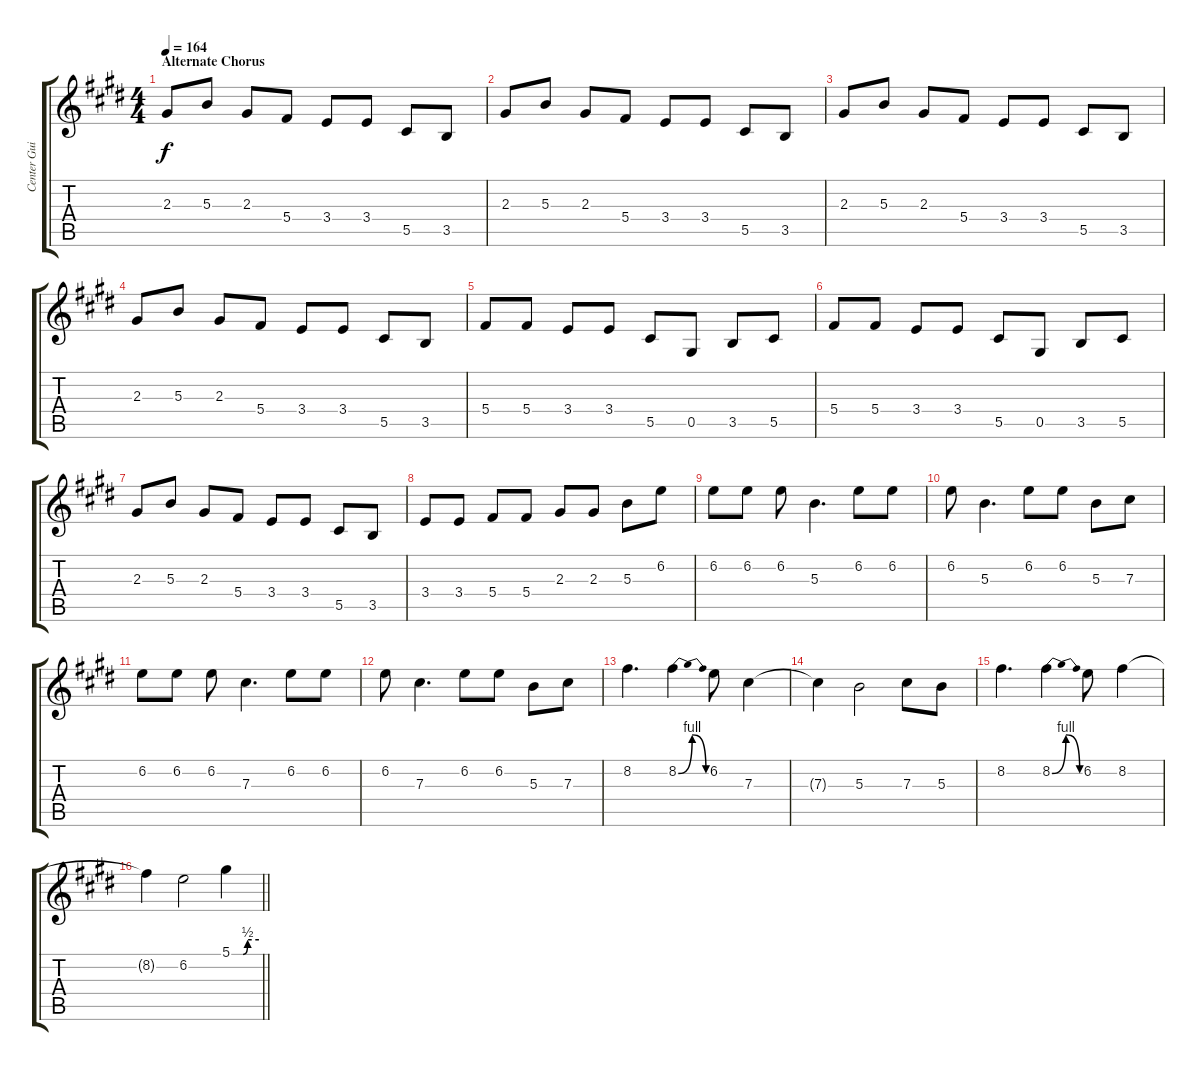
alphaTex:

\track ("Center Guitar I" "Center Gui") {instrument distortionguitar}
\staff {score tabs}
\tuning (Eb4 Bb3 Gb3 Db3 Ab2 Db2) {hide}
\ts (4 4)
\section ("" "Alternate Chorus")
\tempo 164
\clef g2
\ks e
2.3.8{dy f} 5.3.8 2.3.8 5.4.8 3.4.8 3.4.8 5.5.8 3.5.8 |
2.3.8 5.3.8 2.3.8 5.4.8 3.4.8 3.4.8 5.5.8 3.5.8 |
2.3.8 5.3.8 2.3.8 5.4.8 3.4.8 3.4.8 5.5.8 3.5.8 |
2.3.8 5.3.8 2.3.8 5.4.8 3.4.8 3.4.8 5.5.8 3.5.8 |
5.4.8 5.4.8 3.4.8 3.4.8 5.5.8 0.5.8 3.5.8 5.5.8 |
5.4.8 5.4.8 3.4.8 3.4.8 5.5.8 0.5.8 3.5.8 5.5.8 |
2.3.8 5.3.8 2.3.8 5.4.8 3.4.8 3.4.8 5.5.8 3.5.8 |
3.4.8 3.4.8 5.4.8 5.4.8 2.3.8 2.3.8 5.3.8 6.2.8 |
6.2.8 6.2.8 6.2.8 5.3.4{d} 6.2.8 6.2.8 |
6.2.8 5.3.4{d} 6.2.8 6.2.8 5.3.8 7.3.8 |
6.2.8 6.2.8 6.2.8 7.3.4{d} 6.2.8 6.2.8 |
6.2.8 7.3.4{d} 6.2.8 6.2.8 5.3.8 7.3.8 |
8.2.4{d} 8.2{be (bendrelease 0 0 15 4 45 4 60 0)}.4 6.2.8 7.3.4 |
7.3{t}.4 5.3.2 7.3.8 5.3.8 |
8.2.4{d} 8.2{be (bendrelease 0 0 15 4 45 4 60 0)}.4 6.2.8 8.2.4 |
\barLineRight lightlight
8.2{t}.4 6.2.2 5.1{be (custom 0 0 25 0 35 2 60 2)}.4
